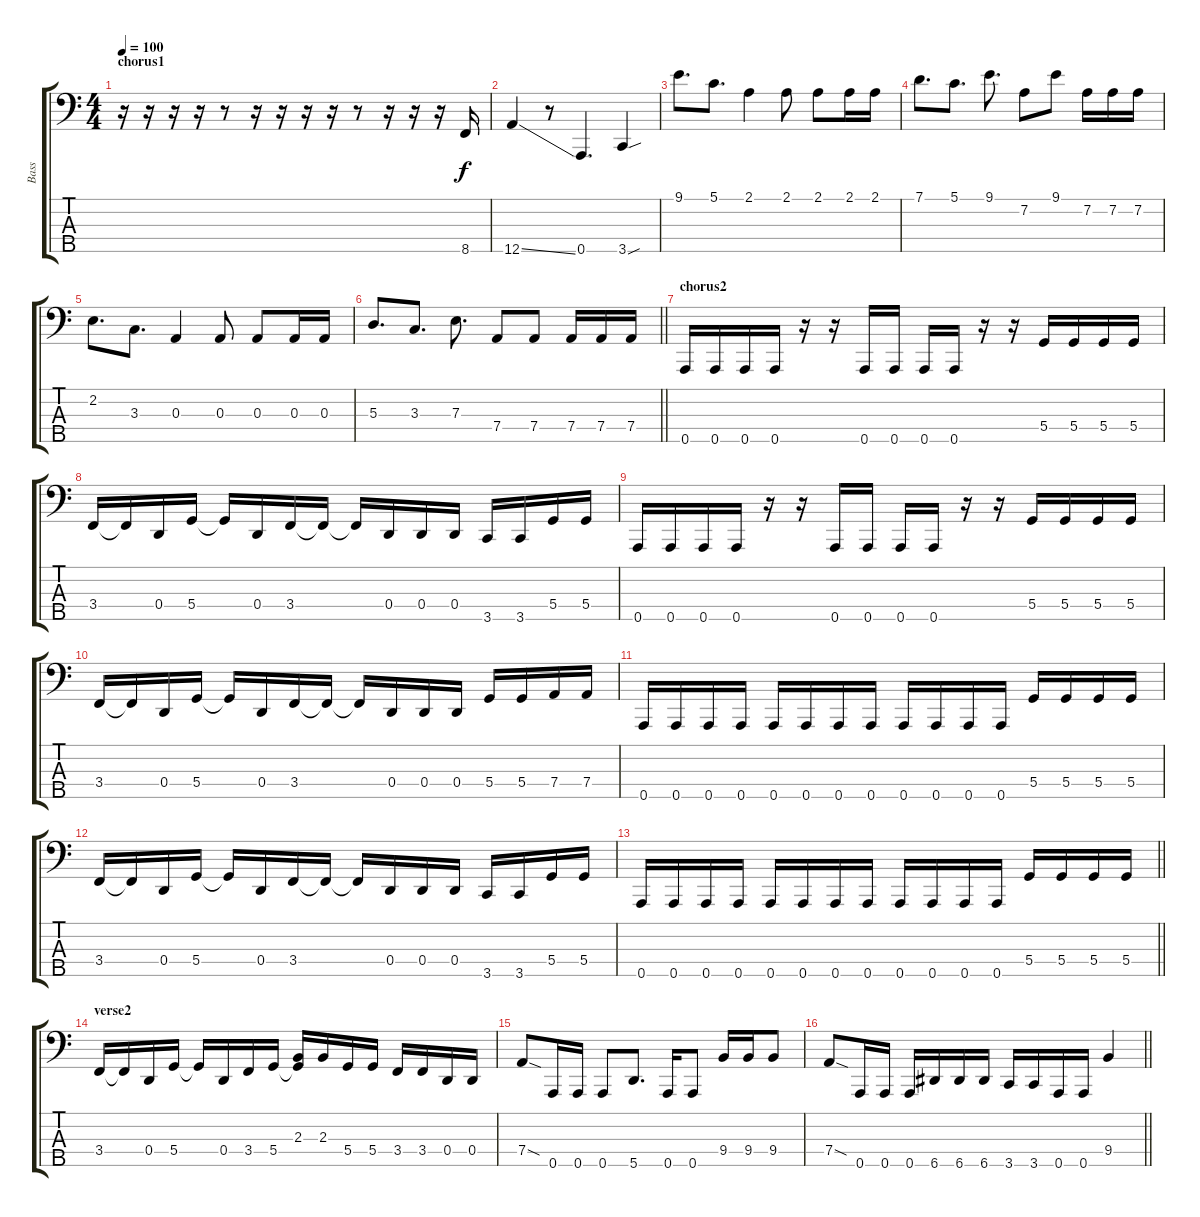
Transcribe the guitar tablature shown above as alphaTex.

\track ("Bass" "Bass") {instrument slapbass1}
\staff {score tabs}
\tuning (G2 D2 A1 D1 A0) {hide}
\ts (4 4)
\section ("" "chorus1")
\tempo 100
\clef f4
\ks c
r.16{dy f} r.16 r.16 r.16 r.8 r.16 r.16 r.16 r.16 r.8 r.16 r.16 r.16 8.5.16 |
12.5{ss}.4 r.8 0.5.4{d} 3.5{sou}.4 |
9.1.8{d} 5.1.8{d} 2.1.4 2.1.8 2.1.8 2.1.16 2.1.16 |
7.1.8{d} 5.1.8{d} 9.1.8{d} 7.2.8 9.1.8 7.2.16 7.2.16 7.2.16 |
2.2.8{d} 3.3.8{d} 0.3.4 0.3.8 0.3.8 0.3.16 0.3.16 |
\barLineRight lightlight
5.3.8{d} 3.3.8{d} 7.3.8{d} 7.4.8 7.4.8 7.4.16 7.4.16 7.4.16 |
\section ("" "chorus2")
0.5.16 0.5.16 0.5.16 0.5.16 r.16 r.16 0.5.16 0.5.16 0.5.16 0.5.16 r.16 r.16 5.4.16 5.4.16 5.4.16 5.4.16 |
3.4.16 3.4{t}.16 0.4.16 5.4.16 5.4{t}.16 0.4.16 3.4.16 3.4{t}.16 3.4{t}.16 0.4.16 0.4.16 0.4.16 3.5.16 3.5.16 5.4.16 5.4.16 |
0.5.16 0.5.16 0.5.16 0.5.16 r.16 r.16 0.5.16 0.5.16 0.5.16 0.5.16 r.16 r.16 5.4.16 5.4.16 5.4.16 5.4.16 |
3.4.16 3.4{t}.16 0.4.16 5.4.16 5.4{t}.16 0.4.16 3.4.16 3.4{t}.16 3.4{t}.16 0.4.16 0.4.16 0.4.16 5.4.16 5.4.16 7.4.16 7.4.16 |
0.5.16 0.5.16 0.5.16 0.5.16 0.5.16 0.5.16 0.5.16 0.5.16 0.5.16 0.5.16 0.5.16 0.5.16 5.4.16 5.4.16 5.4.16 5.4.16 |
3.4.16 3.4{t}.16 0.4.16 5.4.16 5.4{t}.16 0.4.16 3.4.16 3.4{t}.16 3.4{t}.16 0.4.16 0.4.16 0.4.16 3.5.16 3.5.16 5.4.16 5.4.16 |
\barLineRight lightlight
0.5.16 0.5.16 0.5.16 0.5.16 0.5.16 0.5.16 0.5.16 0.5.16 0.5.16 0.5.16 0.5.16 0.5.16 5.4.16 5.4.16 5.4.16 5.4.16 |
\section ("" "verse2")
3.4.16 3.4{t}.16 0.4.16 5.4.16 5.4{t}.16 0.4.16 3.4.16 5.4.16 (2.3 5.4{t}).16 2.3.16 5.4.16 5.4.16 3.4.16 3.4.16 0.4.16 0.4.16 |
7.4{sod}.8 0.5.16 0.5.16 0.5.8 5.5.8{d} 0.5.16 0.5.8 9.4.16 9.4.16 9.4.8 |
\barLineRight lightlight
7.4{sod}.8 0.5.16 0.5.16 0.5.16 6.5.16 6.5.16 6.5.16 3.5.16 3.5.16 0.5.16 0.5.16 9.4.4
